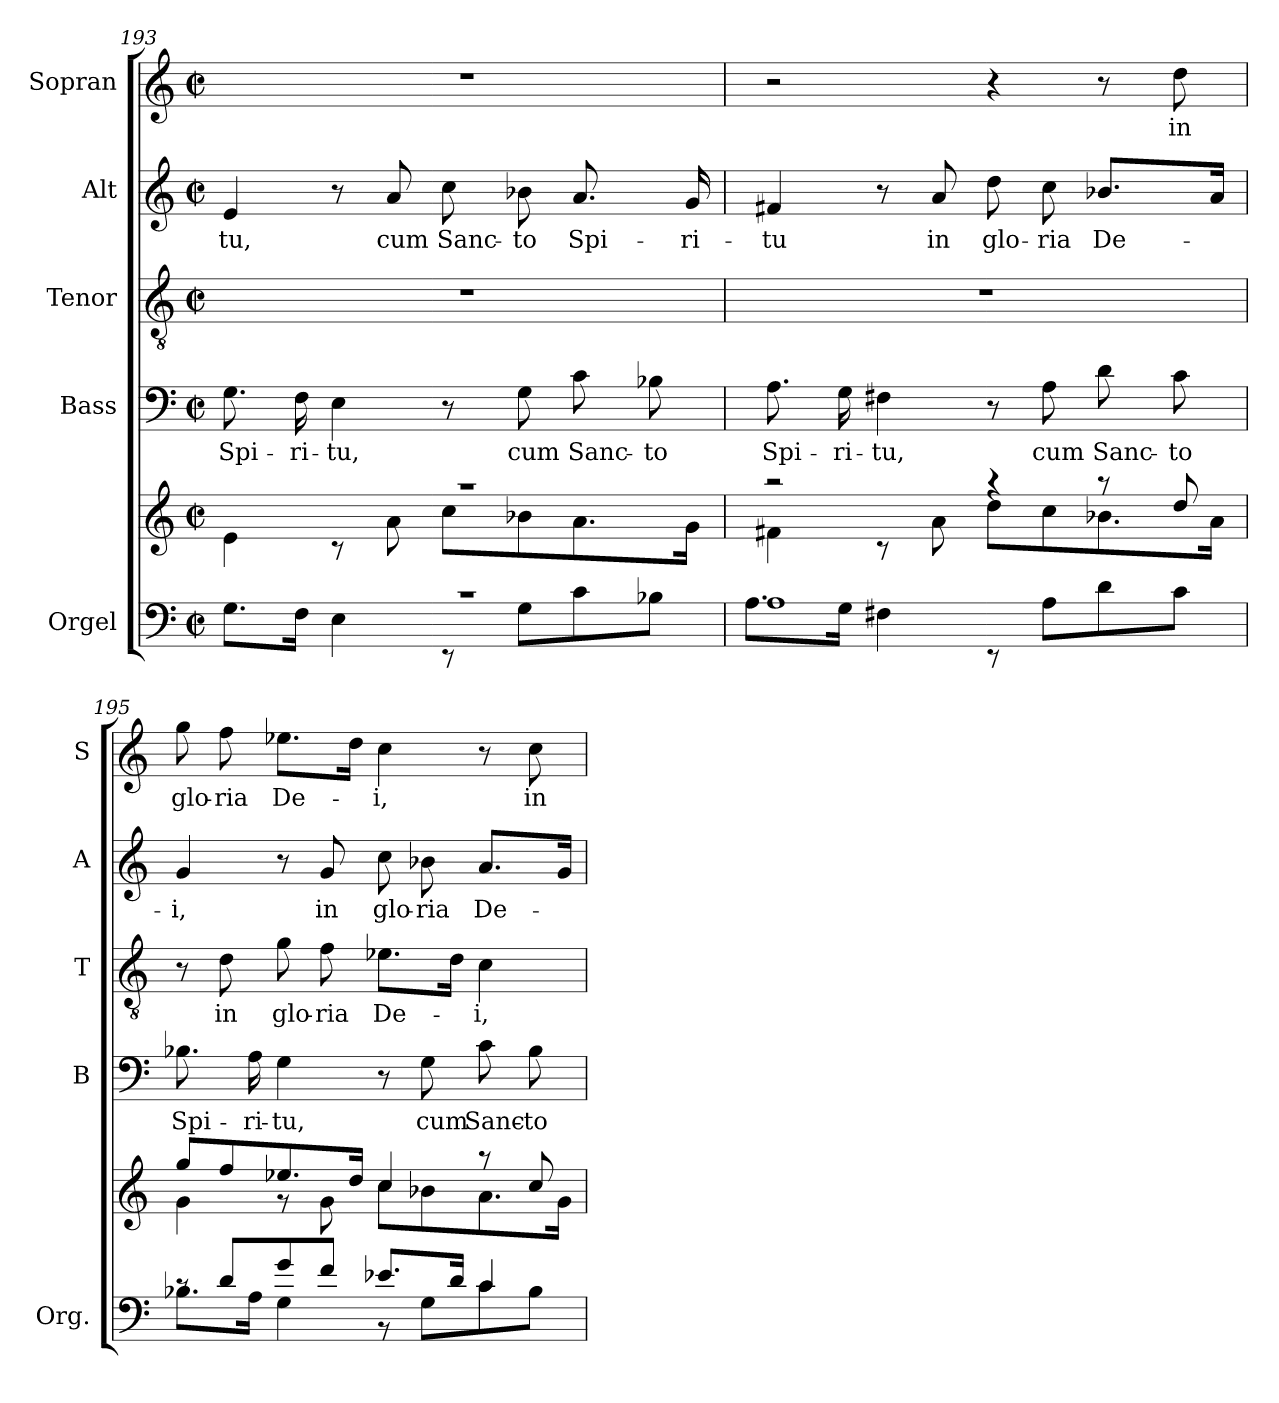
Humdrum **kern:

**kern	**kern	**kern	**text	**kern	**text	**kern	**text	**kern	**text
*part5	*part5	*part4	*part4	*part3	*part3	*part2	*part2	*part1	*part1
*staff6	*staff5	*staff4	*staff4	*staff3	*staff3	*staff2	*staff2	*staff1	*staff1
*I"Orgel	*	*I"Bass	*	*I"Tenor	*	*I"Alt	*	*I"Sopran	*
*I'Org.	*	*I'B	*	*I'T	*	*I'A	*	*I'S	*
*clefF4	*clefG2	*clefF4	*	*clefGv2	*	*clefG2	*	*clefG2	*
*k[]	*k[]	*k[]	*	*k[]	*	*k[]	*	*k[]	*
*C:	*C:	*C:	*	*C:	*	*C:	*	*C:	*
*M2/2	*M2/2	*M2/2	*	*M2/2	*	*M2/2	*	*M2/2	*
*met(c|)	*met(c|)	*met(c|)	*	*met(c|)	*	*met(c|)	*	*met(c|)	*
=193	=193	=193	=193	=193	=193	=193	=193	=193	=193
*^	*^	*	*	*	*	*	*	*	*
!	!	!	!	!	!LO:LY:b	!	!	!	!LO:LY:b	!	!
1rc	8.G\L	1raa	4e\	8.G\	Spi-	1r	.	4e/	-tu,	1r	.
!	!	!	!	!	!LO:LY:b	!	!	!	!	!	!
.	16F\Jk	.	.	16F\	-ri-	.	.	.	.	.	.
!	!	!	!	!	!LO:LY:b	!	!	!	!	!	!
.	4E\	.	8rc	4E\	-tu,	.	.	8r	.	.	.
!	!	!	!	!	!	!	!	!	!LO:LY:b	!	!
.	.	.	8a\	.	.	.	.	8a/	cum	.	.
!	!	!	!	!	!	!	!	!	!LO:LY:b	!	!
.	8rEE	.	8cc\L	8r	.	.	.	8cc\	Sanc-	.	.
!	!	!	!	!	!LO:LY:b	!	!	!	!LO:LY:b	!	!
.	8G\L	.	8b-X\	8G\	cum	.	.	8b-X\	-to	.	.
!	!	!	!	!	!LO:LY:b	!	!	!	!LO:LY:b	!	!
.	8c\	.	8.a\	8c\	Sanc-	.	.	8.a/	Spi-	.	.
!	!	!	!	!	!LO:LY:b	!	!	!	!	!	!
.	8B-X\J	.	.	8B-X\	-to	.	.	.	.	.	.
!	!	!	!	!	!	!	!	!	!LO:LY:b	!	!
.	.	.	16g\Jk	.	.	.	.	16g/	-ri-	.	.
=194	=194	=194	=194	=194	=194	=194	=194	=194	=194	=194	=194
!	!	!	!	!	!LO:LY:b	!	!	!	!LO:LY:b	!	!
1A	8.A\L	2raa	4f#X\	8.A\	Spi-	1r	.	4f#X/	-tu	2r	.
!	!	!	!	!	!LO:LY:b	!	!	!	!	!	!
.	16G\Jk	.	.	16G\	-ri-	.	.	.	.	.	.
!	!	!	!	!	!LO:LY:b	!	!	!	!	!	!
.	4F#X\	.	8rc	4F#X\	-tu,	.	.	8r	.	.	.
!	!	!	!	!	!	!	!	!	!LO:LY:b	!	!
.	.	.	8a\	.	.	.	.	8a/	in	.	.
!	!	!	!	!	!	!	!	!	!LO:LY:b	!	!
.	8rEE	4raa	8dd\L	8r	.	.	.	8dd\	glo-	4r	.
!	!	!	!	!	!LO:LY:b	!	!	!	!LO:LY:b	!	!
.	8A\L	.	8cc\	8A\	cum	.	.	8cc\	-ria	.	.
!	!	!	!	!	!LO:LY:b	!	!	!	!LO:LY:b	!	!
.	8d\	8raa	8.b-X\	8d\	Sanc-	.	.	8.b-X/L	De-	8r	.
!	!	!	!	!	!LO:LY:b	!	!	!	!	!	!LO:LY:b
.	8c\J	8dd/	.	8c\	-to	.	.	.	.	8dd\	in
.	.	.	16a\Jk	.	.	.	.	16a/Jk	.	.	.
!!LO:PB:g=z
=195	=195	=195	=195	=195	=195	=195	=195	=195	=195	=195	=195
!	!	!	!	!	!LO:LY:b	!	!	!	!LO:LY:b	!	!LO:LY:b
8rc	8.B-X\L	8gg/L	4g\	8.B-X\	Spi-	8r	.	4g/	-i,	8gg\	glo-
!	!	!	!	!	!	!	!LO:LY:b	!	!	!	!LO:LY:b
8d/L	.	8ff/	.	.	.	8d\	in	.	.	8ff\	-ria
!	!	!	!	!	!LO:LY:b	!	!	!	!	!	!
.	16A\Jk	.	.	16A\	-ri-	.	.	.	.	.	.
!	!	!	!	!	!LO:LY:b	!	!LO:LY:b	!	!	!	!LO:LY:b
8g/	4G\	8.ee-X/	8rg	4G\	-tu,	8g\	glo-	8r	.	8.ee-X\L	De-
!	!	!	!	!	!	!	!LO:LY:b	!	!LO:LY:b	!	!
8f/J	.	.	8g\	.	.	8f\	-ria	8g/	in	.	.
.	.	16dd/Jk	.	.	.	.	.	.	.	16dd\Jk	.
!	!	!	!	!	!	!	!LO:LY:b	!	!LO:LY:b	!	!LO:LY:b
8.e-X/L	8r	4cc/	8cc\L	8r	.	8.e-X\L	De-	8cc\	glo-	4cc\	-i,
!	!	!	!	!	!LO:LY:b	!	!	!	!LO:LY:b	!	!
.	8G\L	.	8b-X\	8G\	cum	.	.	8b-X\	-ria	.	.
16d/Jk	.	.	.	.	.	16d\Jk	.	.	.	.	.
!	!	!	!	!	!LO:LY:b	!	!LO:LY:b	!	!LO:LY:b	!	!
4c/	8c\	8raa	8.a\	8c\	Sanc-	4c\	-i,	8.a/L	De-	8r	.
!	!	!	!	!	!LO:LY:b	!	!	!	!	!	!LO:LY:b
.	8B-\J	8cc/	.	8B-\	-to	.	.	.	.	8cc\	in
.	.	.	16g\Jk	.	.	.	.	16g/Jk	.	.	.
*v	*v	*	*	*	*	*	*	*	*	*	*
*	*v	*v	*	*	*	*	*	*	*	*
=	=	=	=	=	=	=	=	=	=
*-	*-	*-	*-	*-	*-	*-	*-	*-	*-
